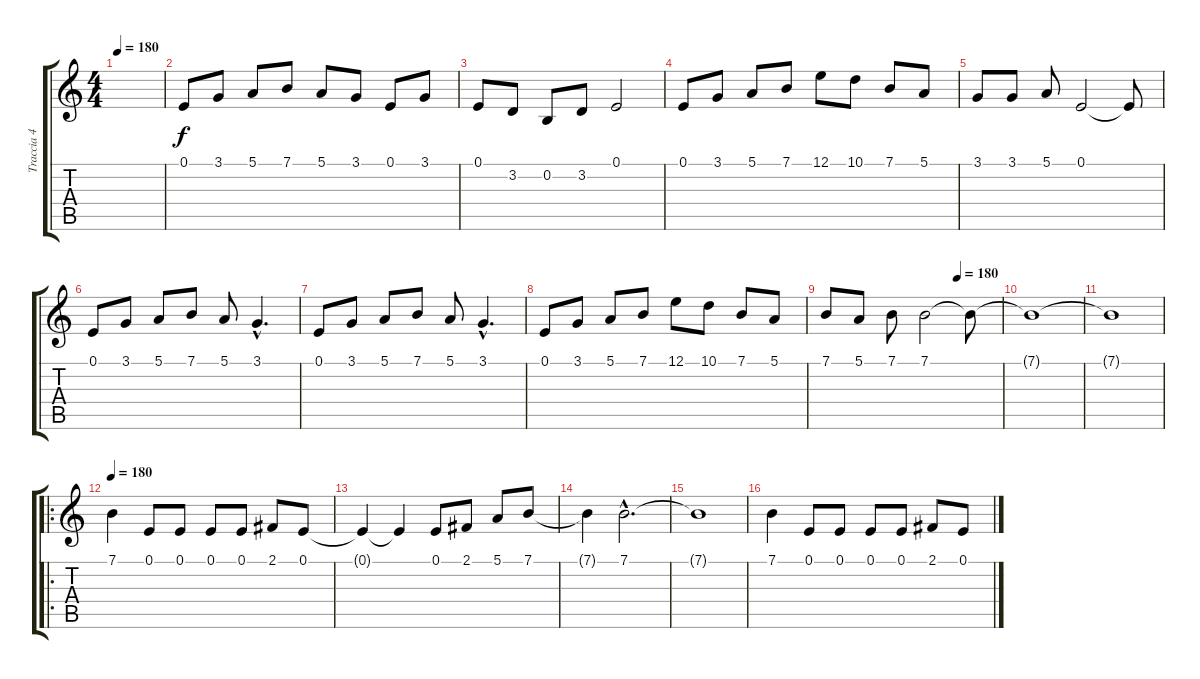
\track ("Traccia 4" "Traccia 4") {instrument lead2sawtooth}
\staff {score tabs}
\tuning (E4 B3 G3 D3 A2 E2) {hide}
\ts (4 4)
\tempo 180
\tempo 112
\tempo 180
\clef g2
\ks c
|
0.1.8 3.1.8 5.1.8 7.1.8 5.1.8 3.1.8 0.1.8 3.1.8 |
0.1.8 3.2.8 0.2.8 3.2.8 0.1.2 |
0.1.8 3.1.8 5.1.8 7.1.8 12.1.8 10.1.8 7.1.8 5.1.8 |
3.1.8 3.1.8 5.1.8 0.1.2 0.1{t}.8 |
0.1.8 3.1.8 5.1.8 7.1.8 5.1.8 3.1{hac}.4{d} |
0.1.8 3.1.8 5.1.8 7.1.8 5.1.8 3.1{hac}.4{d} |
0.1.8 3.1.8 5.1.8 7.1.8 12.1.8 10.1.8 7.1.8 5.1.8 |
\tempo (180 0.75)
7.1.8 5.1.8 7.1.8 7.1.2 7.1{t}.8 |
7.1{t}.1 |
7.1{t}.1 |
\ro
\tempo 180
7.1.4 0.1.8 0.1.8 0.1.8 0.1.8 2.1.8 0.1.8 |
0.1{t}.4 0.1{t}.4 0.1.8 2.1.8 5.1.8 7.1.8 |
7.1{t}.4 7.1{hac}.2{d} |
7.1{t}.1 |
7.1.4 0.1.8 0.1.8 0.1.8 0.1.8 2.1.8 0.1.8
